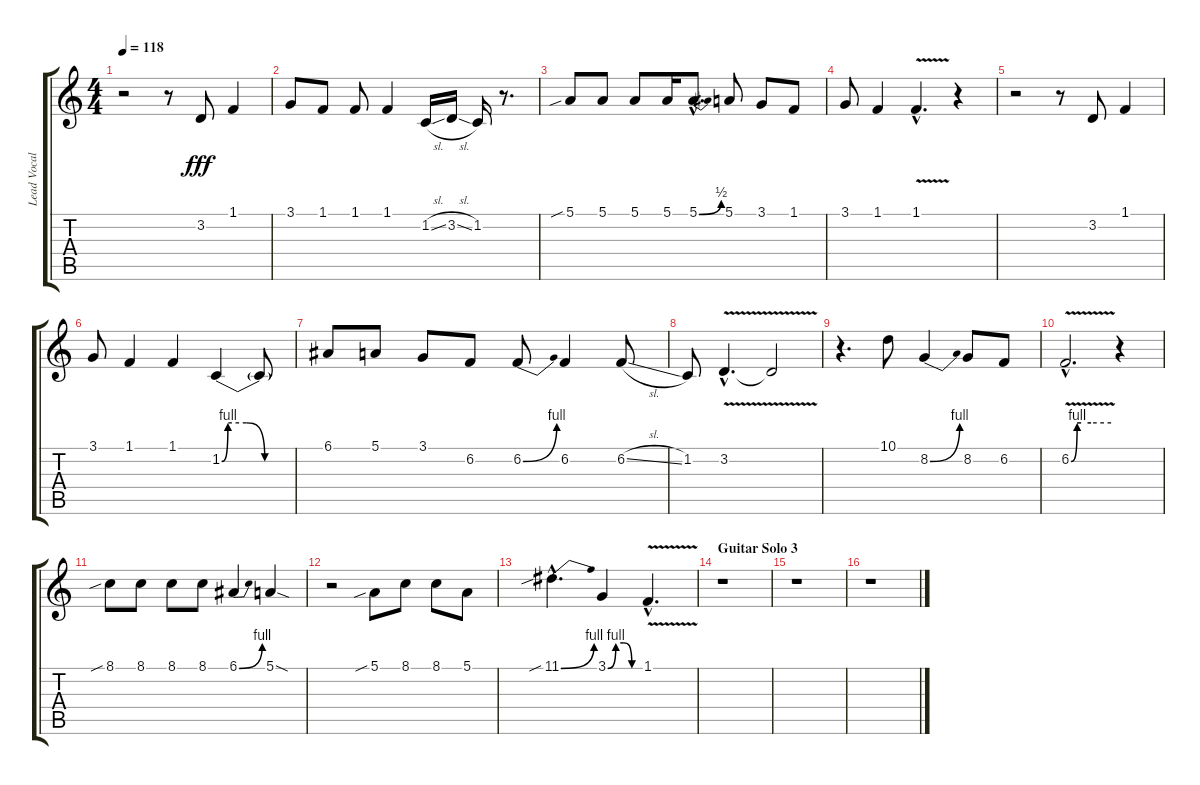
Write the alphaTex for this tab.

\track ("Lead Vocal" "Lead Vocal") {instrument tenorsax}
\staff {score tabs}
\tuning (E4 B3 G3 D3 A2 E2) {hide}
\ts (4 4)
\tempo 118
\clef g2
\ks c
r.2{dy fff} r.8 3.2.8 1.1.4 |
3.1.8 1.1.8 1.1.8 1.1.4 1.2{sl}.16 3.2{sl}.16 1.2.16 r.8{d} |
5.1{sib}.8 5.1.8 5.1.8 5.1.16 5.1{be (bend 0 0 60 2) hac}.8{d} 5.1.8 3.1.8 1.1.8 |
3.1.8 1.1.4 1.1{v hac}.4{d} r.4 |
r.2 r.8 3.2.8 1.1.4 |
3.1.8 1.1.4 1.1.4 1.2{be (custom 0 0 5 4 20 4 35 0 60 0)}.4 1.2{t}.8 |
6.1.8 5.1.8 3.1.8 6.2.8 6.2{be (bend 0 0 60 4)}.8 6.2.4 6.2{sl}.8 |
1.2.8 3.2{v hac}.4{d} 3.2{t}.2 |
r.4{d} 10.1.8 8.2{be (bend 0 0 60 4)}.4 8.2.8 6.2.8 |
6.2{be (custom 0 0 9 4 15 4 30 4 60 4) v hac}.2{d} r.4 |
8.1{sib}.8 8.1.8 8.1.8 8.1.8 6.1{be (bend 0 0 60 4)}.4 5.1{sod}.4 |
r.2 5.1{sib}.8 8.1.8 8.1.8 5.1.8 |
11.1{be (bend 0 0 60 4) sib hac}.4{d} 3.1{be (custom 0 0 15 4 30 4 45 0 60 0)}.4 1.1{v hac}.4{d} |
\section ("" "Guitar Solo 3")
r.1 |
r.1 |
r.1
